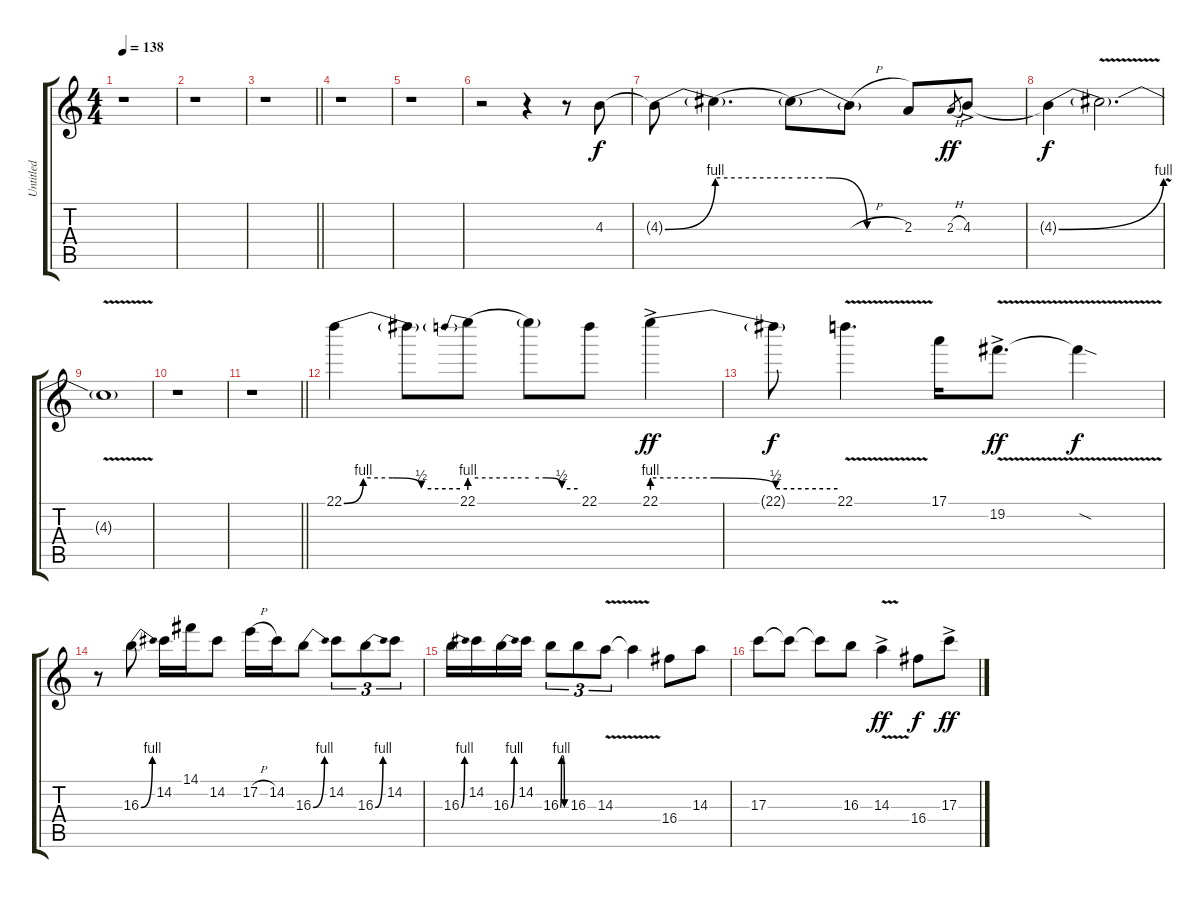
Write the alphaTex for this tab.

\track ("Untitled" "Untitled") {instrument distortionguitar}
\staff {score tabs}
\tuning (E4 B3 G3 D3 A2 E2) {hide}
\ts (4 4)
\tempo 138
\clef g2
\ks c
r.1{dy f} |
r.1 |
\barLineRight lightlight
r.1 |
r.1 |
r.1 |
r.2 r.4 r.8 4.3.8 |
4.3{be (bend 0 0 60 4) t}.8 4.3{be (hold 0 4 60 4) t}.4{d} 4.3{be (custom 0 4 20 4 40 0 60 0) t}.8 4.3{h t}.8 2.3.8 2.3{h}.8{gr dy ff} 4.3{ac}.8 |
4.3{be (bend 0 0 60 4) t}.4{dy f} 4.3{v t}.2{d} |
4.3{v t}.1 |
r.1 |
\barLineRight lightlight
r.1 |
22.1{be (custom 0 0 10 4 25 4 40 2 60 2)}.4 22.1{t}.8 22.1{be (prebend 0 4 60 4)}.8 22.1{be (custom 0 4 20 4 40 2 60 2) t}.8 22.1.8 22.1{be (custom 0 4 20 4 40 2 60 2) ac}.4{dy ff} |
22.1{t}.8{dy f} 22.1{v}.4{d} 17.1.16 19.2{v ac}.8{d dy ff} 19.2{sod t}.4{dy f} |
r.8 16.3{be (bend 0 0 60 4)}.8 14.2.16 14.1.16 14.2.8 17.2{h}.16 14.2.16 16.3{be (bend 0 0 60 4)}.8 14.2.8{tu (3 2)} 16.3{be (bend 0 0 60 4)}.8{tu (3 2)} 14.2.8{tu (3 2)} |
16.3{be (bend 0 0 60 4)}.16 14.2.16 16.3{be (bend 0 0 60 4)}.16 14.2.16 16.3{be (custom 0 0 10 4 25 4 40 0 60 0)}.8{tu (3 2)} 16.3.8{tu (3 2)} 14.3{v}.8{tu (3 2)} 14.3{v t}.4 16.4.8 14.3.8 |
17.3.8 17.3{t}.8 17.3{t}.8 16.3.8 14.3{v ac}.4{dy ff} 16.4.8{dy f} 17.3{ac}.8{dy ff}
